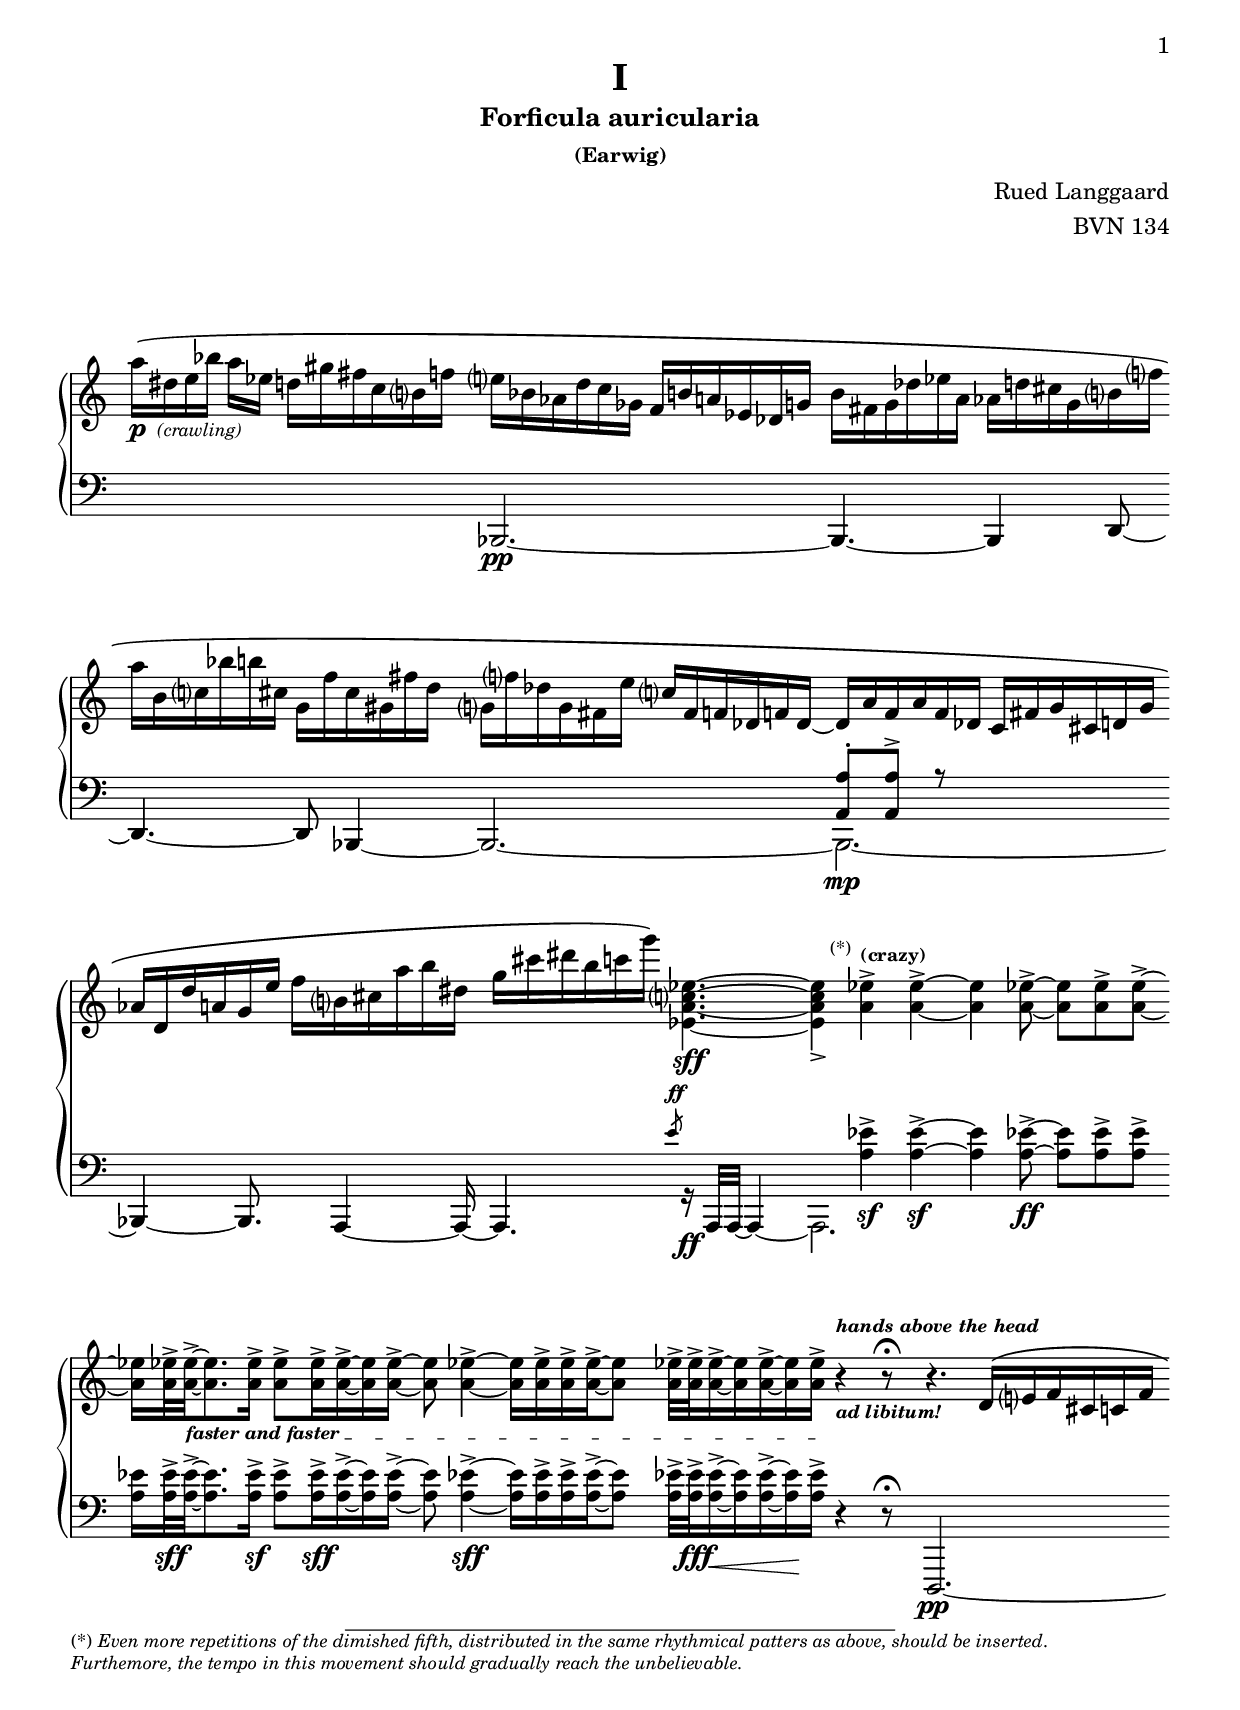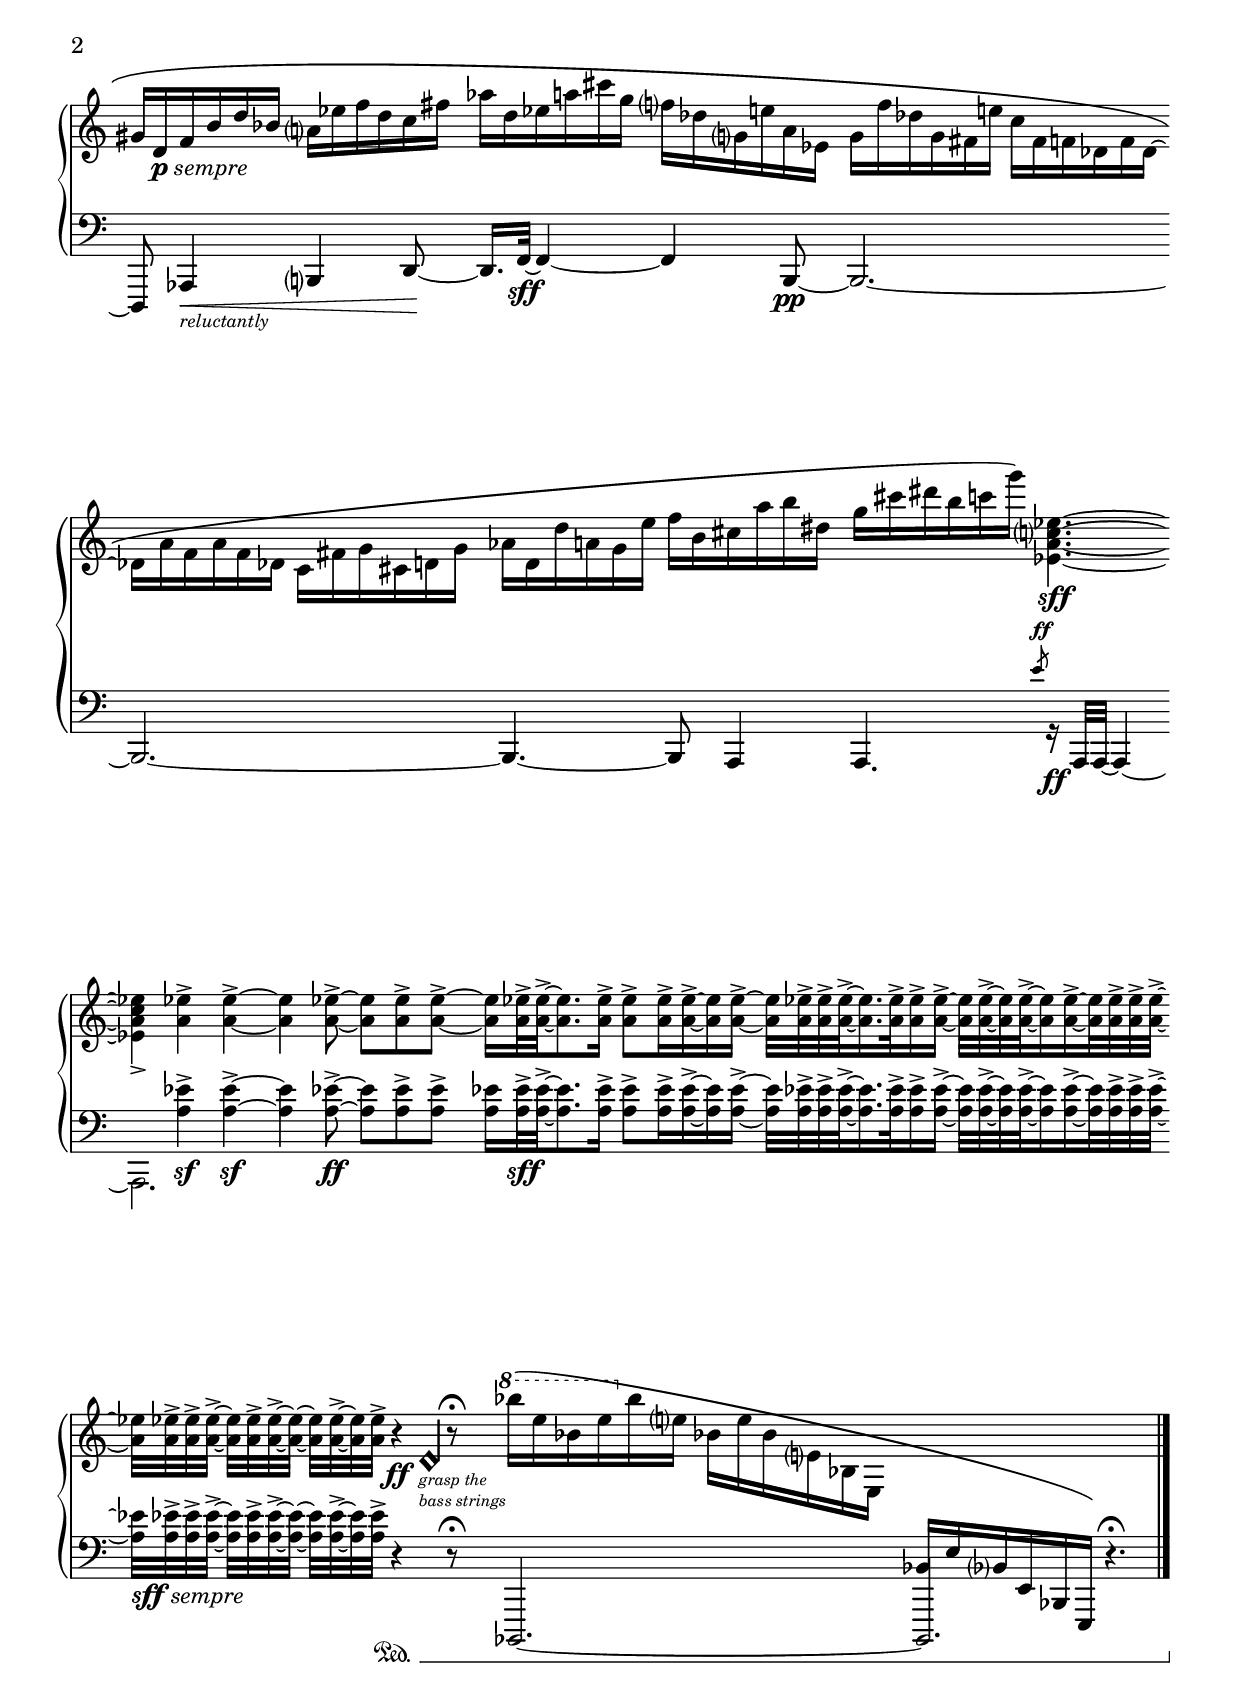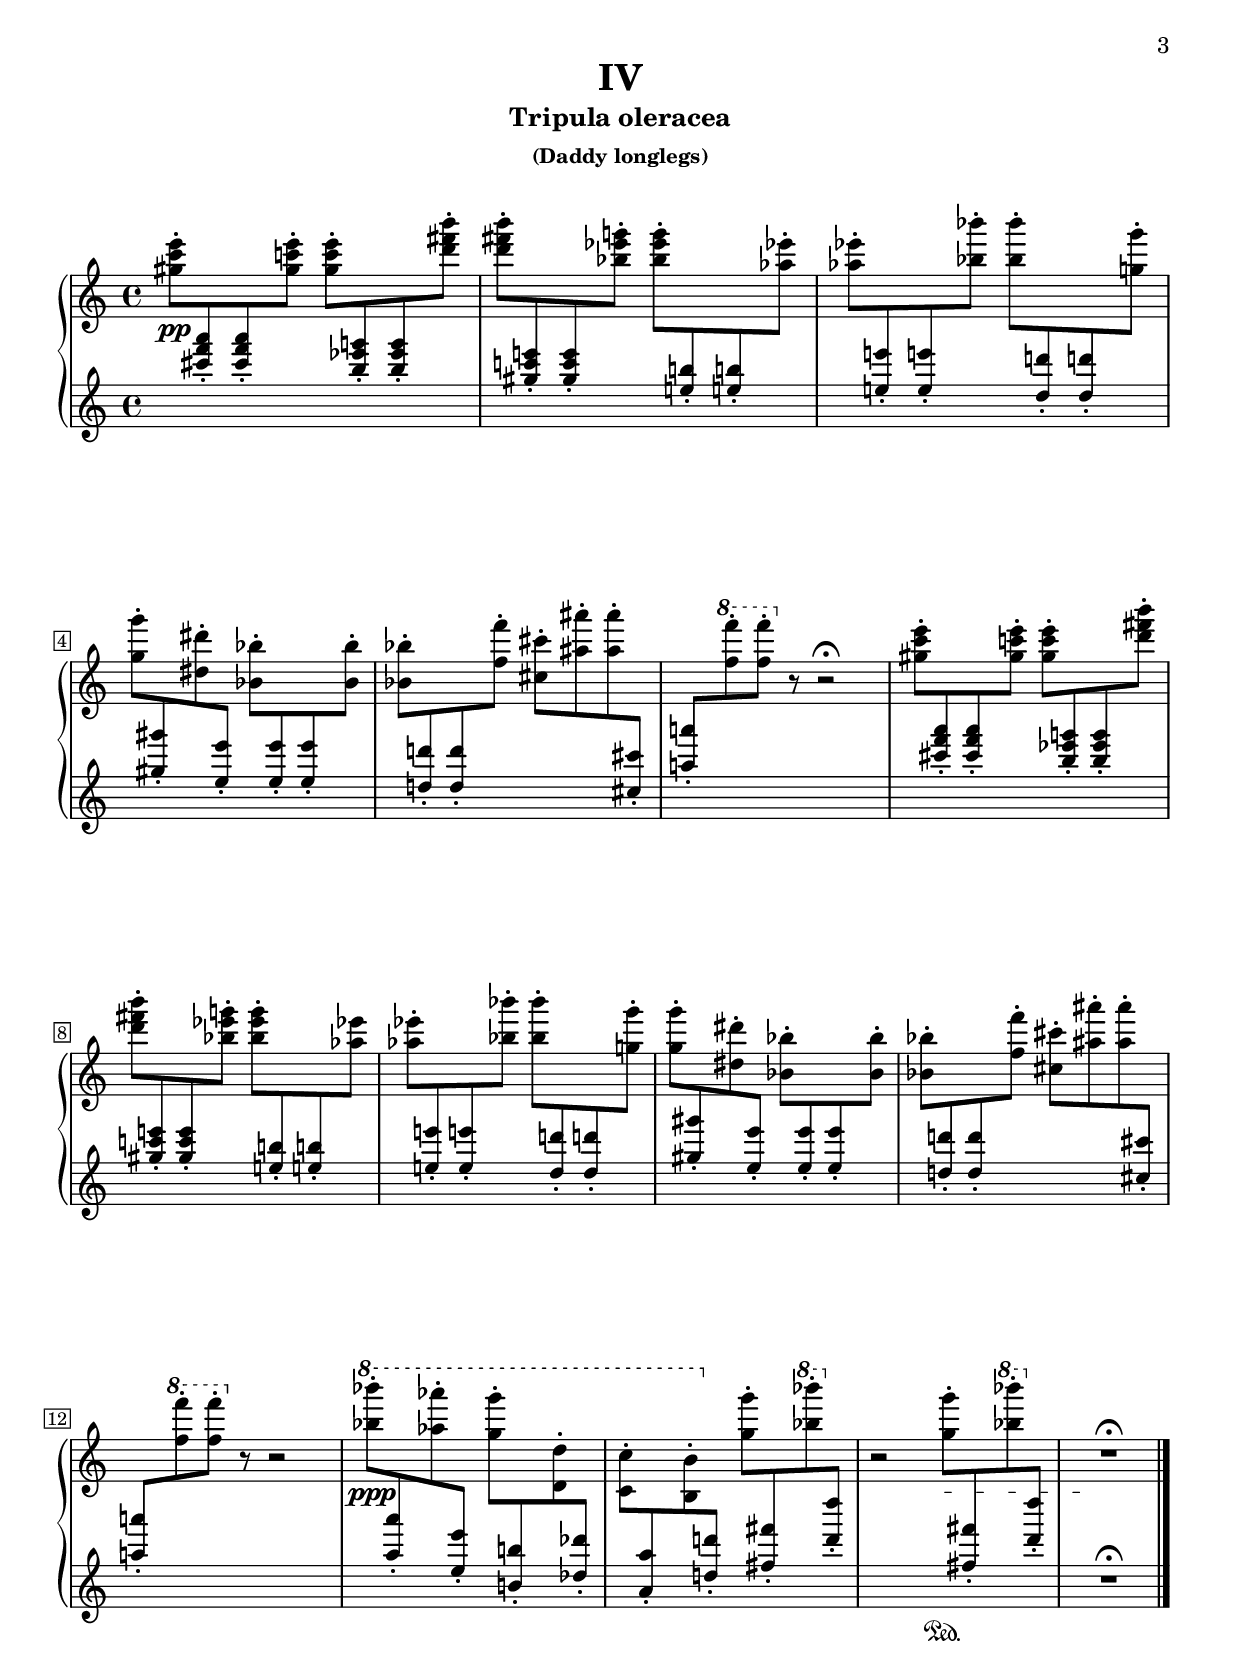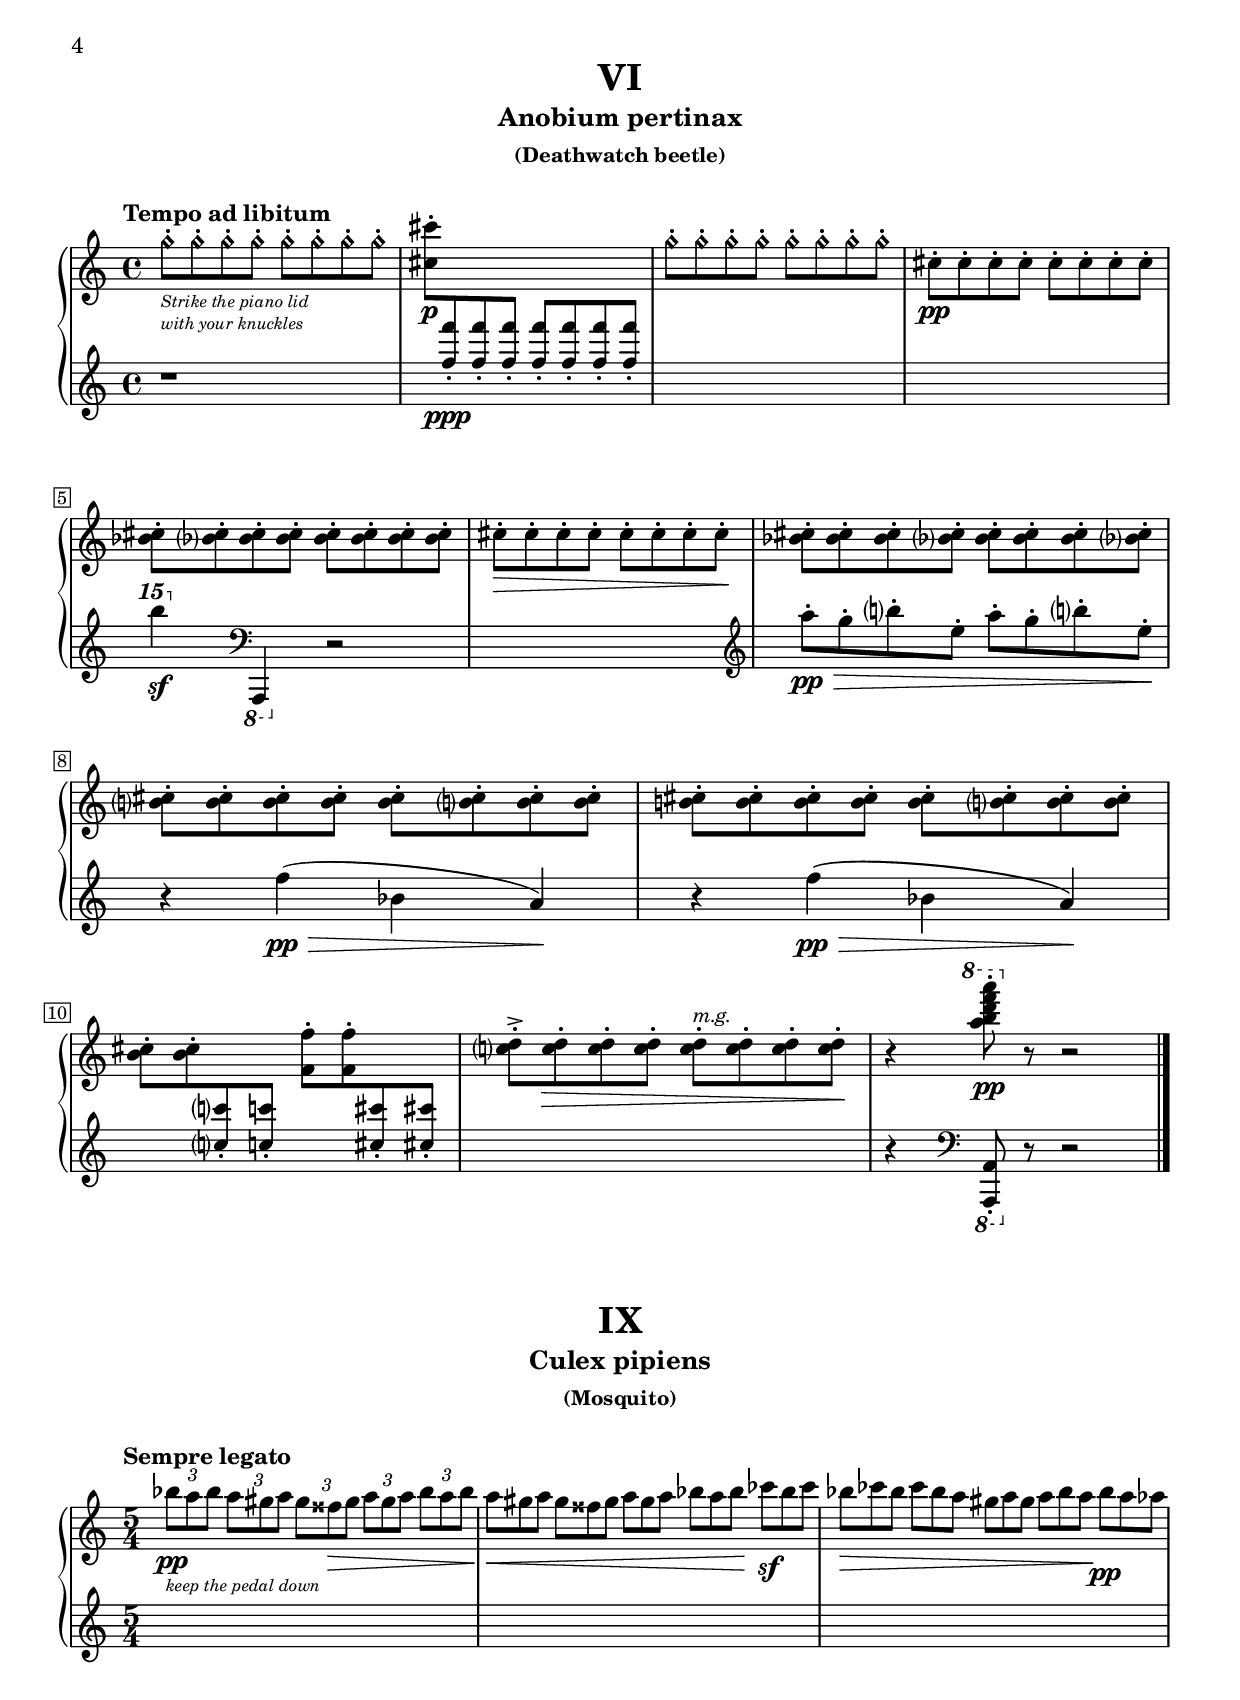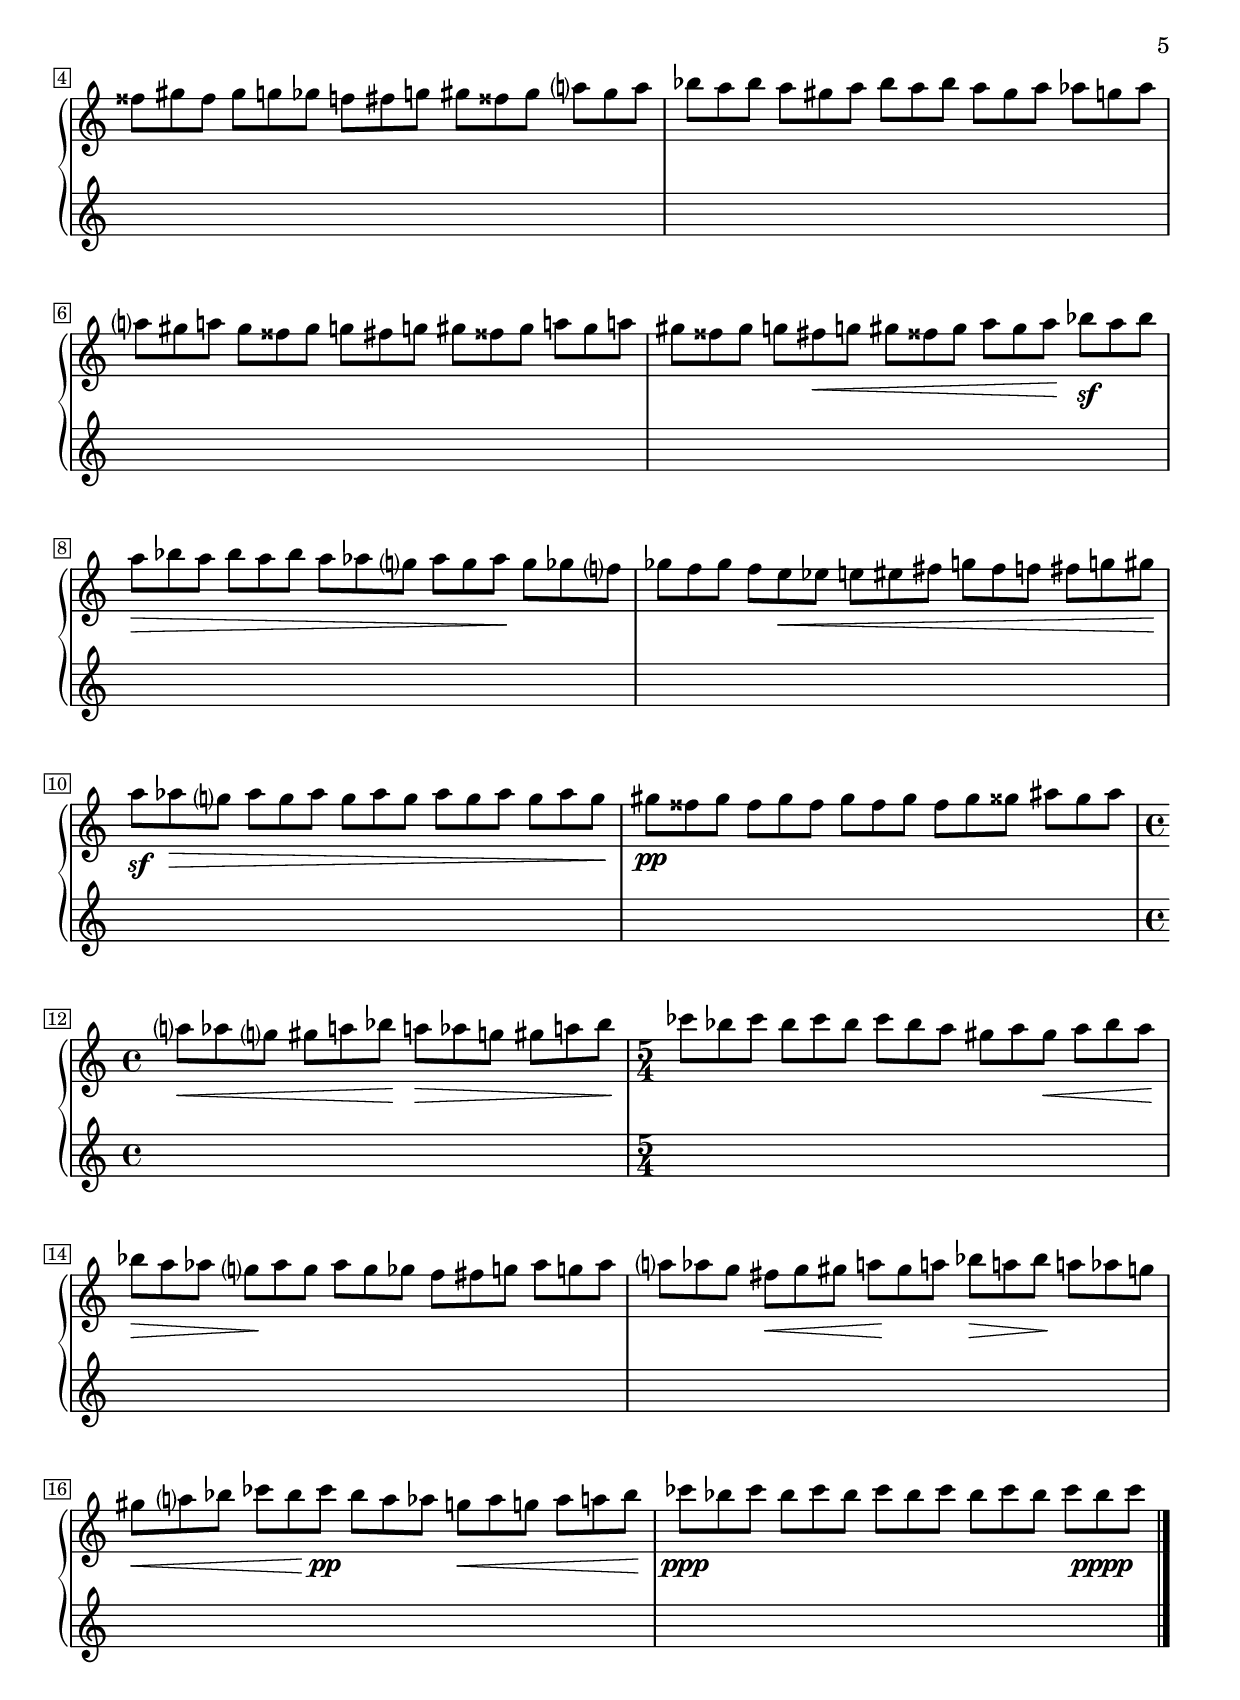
\version "2.23.10"

#(ly:set-option 'relative-includes #t)

\paper {
  indent = 0.0
  line-width = 18.6\cm
  top-margin = 10\mm
  bottom-margin = 10\mm
  first-page-number = 0
  print-all-headers = ##t
  ragged-bottom = ##f
}

\bookpart {
  \header {
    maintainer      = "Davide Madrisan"
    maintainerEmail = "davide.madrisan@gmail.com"
  }

  \include "./header.ily"
  \header {
    title = ##f
    composer = ##f
  }

  \markup {
    \fill-line {
      \center-column {
        \null\null\null\null\null\null\null\null
        \null\null\null\null\null\null\null\null
        \line { \abs-fontsize #38 \bold "Rued Langgaard" }
	\null\null\null
        \line { \abs-fontsize #36 \bold "Insektarium" }
	\null\null
	\line { \abs-fontsize #22 \bold "9 Puzzle Pictures, for solo piano" }
	\null\null\null
        \line { \abs-fontsize #24 \bold "BVN 134" }
        \null\null\null\null\null\null
        \null\null\null\null\null\null
        \fill-line { \abs-fontsize #11 "Transcribed and Engraved by Davide Madrisan" }
        \fill-line { \abs-fontsize #9 \typewriter "https://github.com/madrisan/open-scores/" }
        \null
        \fill-line {
          \abs-fontsize #8 "Based on the partition seen in a Youtube video"
        }
      }
    }
  }
}

\version "2.23.10"

Global = {
   \key c \major
   \time 3/4
   \override Score.Footnote.annotation-line = ##f
   \override Score.BarLine.transparent = ##t
   \override Score.SpanBar.transparent = ##t
   \set Staff.pedalSustainStyle = #'mixed
}

fasterandfaster = {
   \override TextSpanner.bound-details.left.text = \markup {
      \tiny \bold { "faster and faster " }
   }
}

Upper = \relative c'' {
   \clef treble
   %1
   | a'16\(-\markup { \dynamic p { \tiny \italic " (crawling)" } }
     dis, e bes' a ees]
     d![ gis fis c b f'!]
   | e[ bes aes d c ges]
     f[ b! a! ees des g ]
   | \stemDown
     b[ fis g des' ees a,]
     aes[ d! cis g b f'!]
   | a[ b, c! bes' b! cis,]
     g[ f' cis gis fis' d]
   %5
   | g,![f'! des g, fis e' ]
     \stemUp
     c[ fis, f! des f! des]~
   | des[ a' f a f des]
     c[ fis g cis, d! g]
   | aes[ d, d' a! g e']
     \stemDown
     f[ b, cis a' b dis,]
   | g[ cis dis b c g']\)
     <ees,, a c ees>4.~\sff
   | <ees a c ees>4_>
     \footnote \markup \tiny "(*)" #'(-0.8 . 3) \markup \tiny \wordwrap {
       (*) \italic {
         "Even more repetitions of the dimished fifth, distributed in the same rhythmical patters as above, should be inserted."
	 \general-align #Y #-1.6
         "Furthemore, the tempo in this movement should gradually reach the unbelievable."
       }
     } Stem
     <a ees'>4^>^\markup \tiny \bold { "(crazy)" }
     <a ees'>4^>~
   %10
   | <a ees'>4
     <a ees'>8~->
     <a ees'>[ <a ees'>-> <a ees'>->~]
   | <a ees'>16[ <a ees'>32->\fasterandfaster
     <a ees'>->~_\startTextSpan
     <a ees'>8. <a ees'>16->]
     <a ees'>8->[ <a ees'>16-> <a ees'>16->~ <a ees'>16 <a ees'>16->]~
   | <a ees'>8 <a ees'>4->~ <a ees'>16[ <a ees'>16-> <a ees'>16-> <a ees'>16->~ <a ees'>8]
   | <a ees'>32->[ <a ees'>32-> <a ees'>16->~ <a ees'>16 <a ees'>16~-> <a ees'>16 <a ees'>16->]_\stopTextSpan
     r4^\markup \tiny \italic \bold { hands above the head }_\markup \tiny \italic \bold { "ad libitum!" }
     r8\fermata
   | r4. \stemUp d,16\([ e f cis c! f]
   %15
   | gis[ d-\markup { \dynamic p \italic sempre } f b d bes] \stemDown a[ ees' f d c fis]
   | aes[ d, ees a! cis g] f[ des g, e'! a, ees]
   | g[ f' des g, fis e'!] c[fis, f! des f des~]
   | des[ a' f a f des] c[fis g cis, d! g]
   | aes[ d, d' a! g e']
     \stemDown
     f[ b, cis a' b dis,]
   %20
   | g[ cis dis b c g']\)
     <ees,, a c ees>4.~\sff
   | <ees a c ees>4_>
     <a ees'>4^> <a ees'>4^>~
   | <a ees'>4
     <a ees'>8~->
     <a ees'>[ <a ees'>-> <a ees'>->~]
   | <a ees'>16[ <a ees'>32->
     <a ees'>->~
     <a ees'>8. <a ees'>16->]
     <a ees'>8->[ <a ees'>16-> <a ees'>16->~ <a ees'>16 <a ees'>16->]~
   | <a ees'>32[ <a ees'>32-> <a ees'>32-> <a ees'>32->~ <a ees'>16. <a ees'>32-> <a ees'>16-> <a ees'>16->]~
     <a ees'>32[ <a ees'>32->~ <a ees'>32 <a ees'>32->~ <a ees'>16 <a ees'>16->~ <a ees'>32 <a ees'>32-> <a ees'>32-> <a ees'>32->]~
   %25
   | <a ees'>32[ <a ees'>32-> <a ees'>32-> <a ees'>32->]~
     <a ees'>32[ <a ees'>32-> <a ees'>32->~ <a ees'>32]~
     <a ees'>32[ <a ees'>32->~ <a ees'>32 <a ees'>32->]
     << { b4\rest\ff b8\rest\fermata }
       \\ { s8
            \stemUp
            \magnifyMusic 1.5 {
	      \once \override Stem #'length = #8
              d,4\harmonic-\markup \teeny \italic {
                \column {
                  "grasp the"
                  \general-align #Y #-4
                  "bass strings"
                }
              }
            }
	  } >>
   | \ottava #1
     bes'''16\([ e, bes e \ottava #0 bes e,] bes[ e bes e, bes e,]
   | \stemUp \change Staff = "lower" {
       \shiftOff
       bes[ e bes e, bes e,]\)
       r4.\fermata
     }
     \change Staff = "upper"
   \override Score.SpanBar.transparent = ##f
   \override Score.BarLine.transparent = ##f
   \fine

% la si do re mi fa sol
%  a b  c  d  e  f  g
}

Lower = \relative c {
   \clef bass
   %1
   | s2 s4
   | << { } \\ { \stemUp bes,2.\pp~ } >>
   | << { } \\ { \stemUp bes4.~ bes4 d8~ } >>
   | << { } \\ { \stemUp d4.~ d8 bes4~ } >>
   %5
   | << { } \\ \stemUp bes2.~ >>
   | << {  <a' a'>8-.[ <a a'>8^>] r8 } \\ { \stemDown bes,2._\mp~ } >>
   | << { } \\ { \stemUp bes4~ bes8.  a4~ a16~ } >>
   | << { s4. \slashedGrace e'''8-\markup \teeny { \dynamic ff } }
       \\ { \stemUp a,,,4. r16_\ff a32[a32]~ a4~ } >>
   | << { s4 \stemDown <a'' ees'>4\sf-> <a ees'>4\sf->~ } \\ a,,2. >>
   %10
   | << { \stemDown <a'' ees'>4 <a ees'>8~->\ff <a ees'>[ <a ees'>-> <a ees'>->] }
       \\ { } >>
   | <a ees'>16[ <a ees'>32->\sff <a ees'>->~
     <a ees'>8. <a ees'>16->]\sf
     <a ees'>8->[ <a ees'>16->\sff <a ees'>16->~ <a ees'>16 <a ees'>16->]~
   | <a ees'>8 <a ees'>4->~\sff <a ees'>16[ <a ees'>16-> <a ees'>16-> <a ees'>16->~ <a ees'>8]
   | <a ees'>32->[ <a ees'>32->\fff <a ees'>16->~\< <a ees'>16 <a ees'>16~-> <a ees'>16\! <a ees'>16->]
     r4 r8\fermata
   | d,,,2.\pp~
   %15
   | d8 aes'4\<-\markup \tiny { \italic reluctantly } b4 d8~\!
   | d16.[ f32~]\sff f4~ f4 << { } \\ { \stemUp b,8\pp~ } >>
   | << { } \\ { \stemUp b2.~ } >>
   | << { } \\ { \stemUp b2.~ } >>
   | << { } \\ { \stemUp b4.~ b8 a4 } >>
   %20
   | << { s4. \slashedGrace e'''8-\markup{\teeny\dynamic ff} }
       \\ { \stemUp a,,,4. r16_\ff a32[a32]~ a4~ } >>
   | << { s4 \stemDown <a'' ees'>4\sf-> <a ees'>4\sf->~ } \\ a,,2. >>
   | << { \stemDown <a'' ees'>4 <a ees'>8~->\ff <a ees'>[ <a ees'>-> <a ees'>->] }
       \\ { } >>
   | <a ees'>16[ <a ees'>32->\sff <a ees'>->~
     <a ees'>8. <a ees'>16->]
     <a ees'>8->[ <a ees'>16-> <a ees'>16->~ <a ees'>16 <a ees'>16->]~
   | <a ees'>32[ <a ees'>32-> <a ees'>32-> <a ees'>32->~ <a ees'>16. <a ees'>32-> <a ees'>16-> <a ees'>16->]~
     <a ees'>32[ <a ees'>32->~ <a ees'>32 <a ees'>32->~ <a ees'>16 <a ees'>16->~ <a ees'>32 <a ees'>32-> <a ees'>32-> <a ees'>32->]~
   %25
   | <a ees'>32-\markup \italic { \dynamic sff sempre }[ <a ees'>32-> <a ees'>32-> <a ees'>32->]~
     <a ees'>32[ <a ees'>32-> <a ees'>32->~ <a ees'>32]~
     <a ees'>32[ <a ees'>32->~ <a ees'>32 <a ees'>32->]
     r4\sustainOn r8\fermata
   | bes,,,2.~
   | bes2.

   \override Score.SpanBar.transparent = ##f
   \override Score.BarLine.transparent = ##f
   \fine

% la si do re mi fa sol
%  a b  c  d  e  f  g
}

\score {
  \new PianoStaff
  <<
    \accidentalStyle Score.piano-cautionary
    \new Staff = "upper" {
      \Global
      \Upper
    }
    \new Staff = "lower" {
      \Global
      \Lower
    }
  >>
  \header {
    composer = "Rued Langgaard"
    %opus = "BVN 134"
    % workaround to insert some vertical space after the opus
    opus = \markup {
             \column {
               \line { "BVN 134" }
               \line { " " }
               \line { " " }
               \line { " " }
             }
           }
    subtitle = "Forficula auricularia"
    subsubtitle = "(Earwig)"
    title = \markup {
       %\override #'(font-name . "TeX Gyre Schola") {
       "I"
       %}
    }
  }
  \layout {
    \context { \Score
      \omit BarNumber
      \omit TimeSignature
    }
  }
  \midi {
    \tempo 4 = 60
  }
}

\pageBreak
Global = {
   \key c \major
   \time 4/4
   \include "../global.ly"
}

Upper = \relative c'' {
   \clef treble
   %1
   | <gis' c e>8-.\pp
     \change Staff = "lower" { \stemUp <cis f a>-. <cis f a>-. }
     \change Staff = "upper" { \stemDown <gis c! e>-. }
     <gis c e>-.
     \change Staff = "lower" { \stemUp <b ees g>-. <b ees g>-. }
     \change Staff = "upper" { \stemDown <d fis b>-. }
   | <d fis b>-.
     \change Staff = "lower" { \stemUp <gis, c e>-. <gis c e>-. }
     \change Staff = "upper" { \stemDown <bes ees g>-. }
     <bes ees g>-.
     \change Staff = "lower" { \stemUp <e,! b'!>-. <e! b'!>-. }
     \change Staff = "upper" { \stemDown <aes ees'>-. }
   | <aes ees'>-.
     \change Staff = "lower" { \stemUp <e e'!>-. <e e'!>-. }
     \change Staff = "upper" { \stemDown <bes' bes'>-. }
     <bes bes'>-.
     \change Staff = "lower" { \stemUp <d, d'!>-. <d d'!>-. }
     \change Staff = "upper" { \stemDown <g g'>-. }
     \break
   | <g g'>-.
     \change Staff = "lower" { \stemUp <gis gis'>-. }
     \change Staff = "upper" { \stemDown <dis dis'>-. }
     \change Staff = "lower" { \stemUp <e e'>-. }
     \change Staff = "upper" { \stemDown <bes bes'>-. }
     \change Staff = "lower" { \stemUp <e e'>-. <e e'>-. }
     \change Staff = "upper" { \stemDown <bes bes'>-. }
   %5
   | <bes bes'>-.
     \change Staff = "lower" { \stemUp <d d'>-. <d d'>-. }
     \change Staff = "upper" { \stemDown <f f'>-. }
     <cis cis'>-.
     <ais' ais'>-. <ais ais'>-.
     \change Staff = "lower" { \stemUp <cis, cis'>-. }
   | <a' a'>-.
     \change Staff = "upper" { \stemDown \ottava #1 <f' f'>-. <f f'>-.\ottava #0 }
     r8
     r2\fermata
   | <gis, c e>8-.
     \change Staff = "lower" { \stemUp <cis f a>-. <cis f a>-. }
     \change Staff = "upper" { \stemDown <gis c! e>-. }
     <gis c e>-.
     \change Staff = "lower" { \stemUp <b ees g>-. <b ees g>-. }
     \change Staff = "upper" { \stemDown <d fis b>-. }
   | <d fis b>-.
     \change Staff = "lower" { \stemUp <gis, c e>-. <gis c e>-. }
     \change Staff = "upper" { \stemDown <bes ees g>-. }
     <bes ees g>-.
     \change Staff = "lower" { \stemUp <e,! b'!>-. <e! b'!>-. }
     \change Staff = "upper" { \stemDown <aes ees'> }
   | <aes ees'>-.
     \change Staff = "lower" { \stemUp <e e'!>-. <e e'!>-. }
     \change Staff = "upper" { \stemDown <bes' bes'>-. }
     <bes bes'>-.
     \change Staff = "lower" { \stemUp <d, d'!>-. <d d'!>-. }
     \change Staff = "upper" { \stemDown <g g'>-. }
   %10
   | <g g'>-.
     \change Staff = "lower" { \stemUp <gis gis'>-. }
     \change Staff = "upper" { \stemDown <dis dis'>-. }
     \change Staff = "lower" { \stemUp <e e'>-. }
     \change Staff = "upper" { \stemDown <bes bes'>-. }
     \change Staff = "lower" { \stemUp <e e'>-. <e e'>-. }
     \change Staff = "upper" { \stemDown <bes bes'>-. }
   | <bes bes'>-.
     \change Staff = "lower" { \stemUp <d d'>-. <d d'>-. }
     \change Staff = "upper" { \stemDown <f f'>-. }
     <cis cis'>-.
     <ais' ais'>-. <ais ais'>-.
     \change Staff = "lower" { \stemUp <cis, cis'>-. }
   | <a' a'>-.
     \change Staff = "upper" { \stemDown \ottava #1 <f' f'>-. <f f'>-.\ottava #0 }
     r8
     r2
   | \ottava #1
     <bes bes'>8-.\ppp
     \change Staff = "lower" { \stemUp <a, a'>-. }
     \change Staff = "upper" { \stemDown <aes' aes'>-. }
     \change Staff = "lower" { \stemUp <e, e'>-. }
     \once\override Beam.positions = #'(-4 . -4)
     \change Staff = "upper" { \stemDown <g' g'>-. }
     \change Staff = "lower" { \stemUp <b,, b'>-. }
     \change Staff = "upper" { \stemDown <d d'>-. }
     \change Staff = "lower" { \stemUp <des des'>-. }
   | \once\override Beam.positions = #'(-4.8 . -5)
     \change Staff = "upper" { \stemDown <c c'>-. }
     \change Staff = "lower" { \stemUp <a a'>-. }
     \change Staff = "upper" { \stemDown <b b'>-. }
     \ottava #0
     \change Staff = "lower" { \stemUp <d d'>-. }
     \change Staff = "upper" { \stemDown <g g'>-. }
     \change Staff = "lower" { \stemUp <fis fis'>-. }
     \change Staff = "upper" { \ottava #1 \stemDown <bes' bes'>-. \ottava #0 }
     \change Staff = "lower" { \stemUp <d, d'>-. }
   %15
   | \change Staff = "upper" { r2 \stemDown <g, g'>8-. }
     \change Staff = "lower" { \stemUp <fis fis'>-. }
     \change Staff = "upper" { \ottava #1 \stemDown <bes' bes'>-. \ottava #0 }
     \change Staff = "lower" { \stemUp <d, d'>-. }
     \change Staff = "upper"
   | R1\fermata
   \fine

% la si do re mi fa sol
%  a b  c  d  e  f  g
}

Lower = \relative c {
   \clef treble
   %1
   | s1
   | s1
   | s1
   | s1
   %5
   | s1
   | s1
   | s1
   | s1
   | s1
   %10
   | s1
   | s1
   | s1
   | s1
   | s1
   %15
   | s2 s2\sustainOn\startTextSpan
   | R1\fermata\stopTextSpan
   \fine
}

\score {
  \new PianoStaff
  <<
    \accidentalStyle Score.piano
    \new Staff = "upper" {
      \Global
      \Upper
    }
    \new Staff = "lower" {
      \Global
      \Lower
    }
  >>
  \header {
  % composer = "Rued Langgaard"
    % workaround: insert some vertical space after the header
    composer = " "
  % opus = "BVN 134"
    subtitle = "Tripula oleracea"
    subsubtitle = "(Daddy longlegs)"
    title = \markup {
       %\override #'(font-name . "TeX Gyre Schola") {
       "IV"
       %}
    }
  }
  \layout { }
  \midi {
    \tempo 4 = 60
  }
}

\pageBreak
Global = {
   \key c \major
   \time 4/4
   \include "../global.ly"
}

Upper = \relative c' {
   \clef treble
   \tempo \markup { \bold Tempo ad libitum }
   %1
   | g''8-.\harmonic[_\markup {
       \italic \abs-fontsize #8
       \column {
         \line { "Strike the piano lid" }
         \line { "with your knuckles" }
       }
   }
     g-.\harmonic g-.\harmonic g-.\harmonic]
     g8-.\harmonic[ g-.\harmonic g-.\harmonic g-.\harmonic]
   | \stemDown <cis cis,>-._\p
     \change Staff = "lower" {
       \stemUp <f f,>8-._\ppp <f f,>8-. <f f,>8-.
       \stemUp <f f,>8-. <f f,>8-. <f f,>8-. <f f,>8-.
     }
   | \change Staff = "upper"
     \stemDown
     g,8-.\harmonic[ g-.\harmonic g-.\harmonic g-.\harmonic]
     g8-.\harmonic[ g-.\harmonic g-.\harmonic g-.\harmonic]
   | cis,8-._\pp[ cis-. cis-. cis-.]  cis-.[ cis-. cis-. cis-.]
   \break
   %5
   | <bes cis>8-. <bes cis>-. <bes cis>-. <bes cis>-.
     <bes cis>8-. <bes cis>-. <bes cis>-. <bes cis>-.
   | cis8-.\>[ cis-. cis-. cis-.]  cis-.[ cis-. cis-. cis-.]\!
   | <bes cis>8-. <bes cis>-. <bes cis>-. <bes cis>-.
     <bes cis>8-. <bes cis>-. <bes cis>-. <bes cis>-.
   | <b! cis>8-. <b cis>-. <b cis>-. <b cis>-.
     <b cis>8-. <b cis>-. <b cis>-. <b cis>-.
   | <b! cis>8-.[ <b cis>-. <b cis>-. <b cis>-.]
     <b cis>8-.[ <b cis>-. <b cis>-. <b cis>-.]
   %10
   | \once\override Beam.positions = #'(-3 . -3)
     \stemDown <b cis>8-. <b cis>-.
     \change Staff = "lower" {
       \stemUp <c! c'!>8-. <c'! c,!>8-.
     }
     \once\override Beam.positions = #'(-3 . -3)
     \change Staff = "upper" {
        \stemDown <f,, f'>8-. <f' f,>8-.
     }
     \change Staff = "lower" {
       \stemUp <cis cis'>8-. <cis'! cis,!>8-.
     }
     \change Staff = "upper"
   | \stemDown
     <c, d>8-.^>[ <c d>-.\> <c d>-. <c d>-.]
     <c d>8-.[^\markup {
       \italic \small { m.g. }
     }
     <c d>-. <c d>-. <c d>-.]\!
   | r4
     \ottava #1 \stemDown <a'' b d f a>8-.\pp
     \ottava #0
     r8 r2
   \fine

% la si do re mi fa sol
%  a b  c  d  e  f  g
}

Lower = \relative c {
   \clef treble
   %1
   | r1
   | s1
   | s1
   | s1
   %5
   | \ottava #2 b'''''4\sf \ottava #0
     \clef bass
     \once \override Staff.OttavaBracket.direction = #DOWN
     \ottava #1 a,,,,,4 \ottava #0
     r2
   | s1 \clef treble
   | a'''8-.\pp\>[ g-. b-. e,-.]  a8-.[ g-. b-. e,-.]\!
   | r4 f4\pp(\> bes, a)\!
   | r4 f'4\pp\(\> bes, a\)\!
   %10
   | s1
   | s1
   | r4
     \clef bass
     \once \override Staff.OttavaBracket.direction = #DOWN
     \ottava #1 \stemUp <a, a,>8-.
     \ottava #0
     r8 r2
   \fine

% la si do re mi fa sol
%  a b  c  d  e  f  g
}

\score {
  \new PianoStaff
  <<
    \accidentalStyle Score.piano-cautionary
    \new Staff = "upper" {
      \Global
      \Upper
    }
    \new Staff = "lower" {
      \Global
      \Lower
    }
  >>
  \header {
  % composer = "Rued Langgaard"
    % workaround: insert some vertical space after the header
    composer = " "
  % opus = "BVN 134"
    subtitle = "Anobium pertinax"
    subsubtitle = "(Deathwatch beetle)"
    title = \markup {
       %\override #'(font-name . "TeX Gyre Schola") {
       "VI"
       %}
    }
  }
  \layout { }
  \midi {
    \tempo 4 = 60
  }
}

Global = {
   \key c \major
   \time 5/4
   \include "../global.ly"
}

Upper = \relative c' {
   \clef treble
   \tempo \markup { \bold Sempre legato }
   %1
   | \tupletUp
     \tuplet 3/2 4 {
       bes''8_\pp_\markup {
         \italic \abs-fontsize #8
         \column {
           \line { "keep the pedal down" }
         }
       }
       a bes
     }
     \tuplet 3/2 4 { a gis a }
     \tuplet 3/2 4 { gis fisis\> gis }
     \tuplet 3/2 4 { a gis a }
     \tuplet 3/2 4 { bes a bes\! }
   %2
   | \omit TupletNumber
     \tuplet 3/2 4 { a\< gis a }
     \tuplet 3/2 4 { gis fisis gis }
     \tuplet 3/2 4 { a gis a }
     \tuplet 3/2 4 { bes a bes\! }
     \tuplet 3/2 4 { ces\sf bes ces }
   %3
   | \tuplet 3/2 4 { bes\> ces bes }
     \tuplet 3/2 4 { ces bes a }
     \tuplet 3/2 4 { gis a gis }
     \tuplet 3/2 4 { a bes a\! }
     \tuplet 3/2 4 { bes\pp a aes }
   %4
   | \tuplet 3/2 4 { fisis gis fisis }
     \tuplet 3/2 4 { gis g! ges }
     \tuplet 3/2 4 { f! fis g! }
     \tuplet 3/2 4 { gis fisis gis }
     \tuplet 3/2 4 { a gis a }
   %5
   | \tuplet 3/2 4 { bes a bes }
     \tuplet 3/2 4 { a gis a }
     \tuplet 3/2 4 { bes a bes }
     \tuplet 3/2 4 { a gis a }
     \tuplet 3/2 4 { aes g! aes }
   %6
   | \tuplet 3/2 4 { a! gis a! }
     \tuplet 3/2 4 { gis fisis gis }
     \tuplet 3/2 4 { g! fis g! }
     \tuplet 3/2 4 { gis fisis gis }
     \tuplet 3/2 4 { a! gis a! }
   %7
   | \tuplet 3/2 4 { gis fisis gis }
     \tuplet 3/2 4 { g! fis\< g! }
     \tuplet 3/2 4 { gis fisis gis }
     \tuplet 3/2 4 { a gis a\! }
     \tuplet 3/2 4 { bes\sf a bes }
   %8
   | \tuplet 3/2 4 { a\> bes a }
     \tuplet 3/2 4 { bes a bes }
     \tuplet 3/2 4 { a aes g }
     \tuplet 3/2 4 { aes g aes\! }
     \tuplet 3/2 4 { g ges f }
   %9
   | \tuplet 3/2 4 { ges f ges }
     \tuplet 3/2 4 { f e\< ees }
     \tuplet 3/2 4 { e! eis fis }
     \tuplet 3/2 4 { g! fis f! }
     \tuplet 3/2 4 { fis g! gis\! }
   %10
   | \tuplet 3/2 4 { a\sf aes\> g }
     \tuplet 3/2 4 { aes g aes }
     \tuplet 3/2 4 { g aes g }
     \tuplet 3/2 4 { aes g aes }
     \tuplet 3/2 4 { g aes g\! }
   %11
   | \tuplet 3/2 4 { gis\pp fisis gis }
     \tuplet 3/2 4 { fisis gis fisis }
     \tuplet 3/2 4 { gis fisis gis }
     \tuplet 3/2 4 { fisis gis gisis }
     \tuplet 3/2 4 { ais gisis ais }
   %12
   | \time 4/4
     \tuplet 3/2 4 { a!\< aes g }
     \tuplet 3/2 4 { gis a! bes\! }
     \tuplet 3/2 4 { a!\> aes g! }
     \tuplet 3/2 4 { gis a! bes\! }
   %13
   | \time 5/4
     \tuplet 3/2 4 { ces8 bes ces }
     \tuplet 3/2 4 { bes ces bes }
     \tuplet 3/2 4 { ces bes a }
     \tuplet 3/2 4 { gis a gis\< }
     \tuplet 3/2 4 { a bes a\! }
   %14
   | \tuplet 3/2 4 { bes\> a aes }
     \tuplet 3/2 4 { g\! aes g }
     \tuplet 3/2 4 { aes g ges }
     \tuplet 3/2 4 { f fis g! }
     \tuplet 3/2 4 { aes g! aes }
   %15
   | \tuplet 3/2 4 { a! aes g }
     \tuplet 3/2 4 { fis\< g gis }
     \tuplet 3/2 4 { a!\! gis a! }
     \tuplet 3/2 4 { bes\> a! bes\! }
     \tuplet 3/2 4 { a! aes g! }
   %16
   | \tuplet 3/2 4 { gis\< a bes }
     \tuplet 3/2 4 { ces bes\! ces\pp }
     \tuplet 3/2 4 { bes a aes }
     \tuplet 3/2 4 { g!\< aes g! }
     \tuplet 3/2 4 { aes a! bes\! }
   %17
   | \tuplet 3/2 4 { ces\ppp bes ces }
     \tuplet 3/2 4 { bes ces bes }
     \tuplet 3/2 4 { ces bes ces }
     \tuplet 3/2 4 { bes ces bes }
     \tuplet 3/2 4 { ces bes\pppp ces }
   \fine

% la si do re mi fa sol
%  a b  c  d  e  f  g
}

Lower = \relative c {
   \clef treble
   %1
   | s1 s4
   | s1 s4
   | s1 s4
   | s1 s4
   %5
   | s1 s4
   | s1 s4
   | s1 s4
   | s1 s4
   | s1 s4
   %10
   | s1 s4
   | s1 s4
   | \time 4/4
     s1
   | \time 5/4
     s1 s4
   | s1 s4
   %15
   | s1 s4
   | s1 s4
   | s1 s4
   \fine
}

\score {
   \new PianoStaff
   <<
      \accidentalStyle Score.piano-cautionary
      \new Staff = "upper" {
         \Global
         \Upper
      }
      \new Staff = "lower" {
         \Global
         \Lower
      }
   >>
   \header {
    % composer = "Rued Langgaard"
    % workaround: insert some vertical space after the header
      composer = " "
    % opus = "BVN 134"
      subtitle = "Culex pipiens"
      subsubtitle = "(Mosquito)"
      title = \markup {
         %\override #'(font-name . "TeX Gyre Schola") {
         "IX"
         %}
      }
   }
   \layout { }
   \midi {
      \tempo 4 = 220
   }
}

